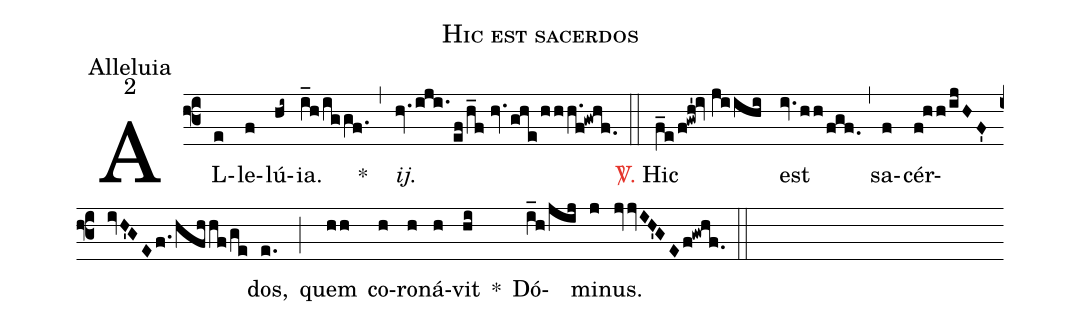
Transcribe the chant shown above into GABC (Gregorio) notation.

name:Hic est sacerdos;
office-part:Alleluia;
mode:2;
%%
(f3) AL(e)le(f)lú(hi~)ia.(i_h/iggf.) *(,) <i>ij.</i>(hv.iji./ef/h_f//hv.ghe/hhh.f!gwhf.) (::)

<c><sp>V/</sp>.</c> Hic(f_e/f!gwh'!iv//jiihi) est(iv.hh/fgf.) (,)
sa(f)cér(f!hh/ijHF'/ivH'GE/f./hfhhf!/ge)dos,(e.) (;)
quem(hh) co(h)ro(h)ná(h)vit(hi) *() Dó(i_h!/jij)mi(j)nus.(jvvIH'GE!/f!gwhf.) (::)
